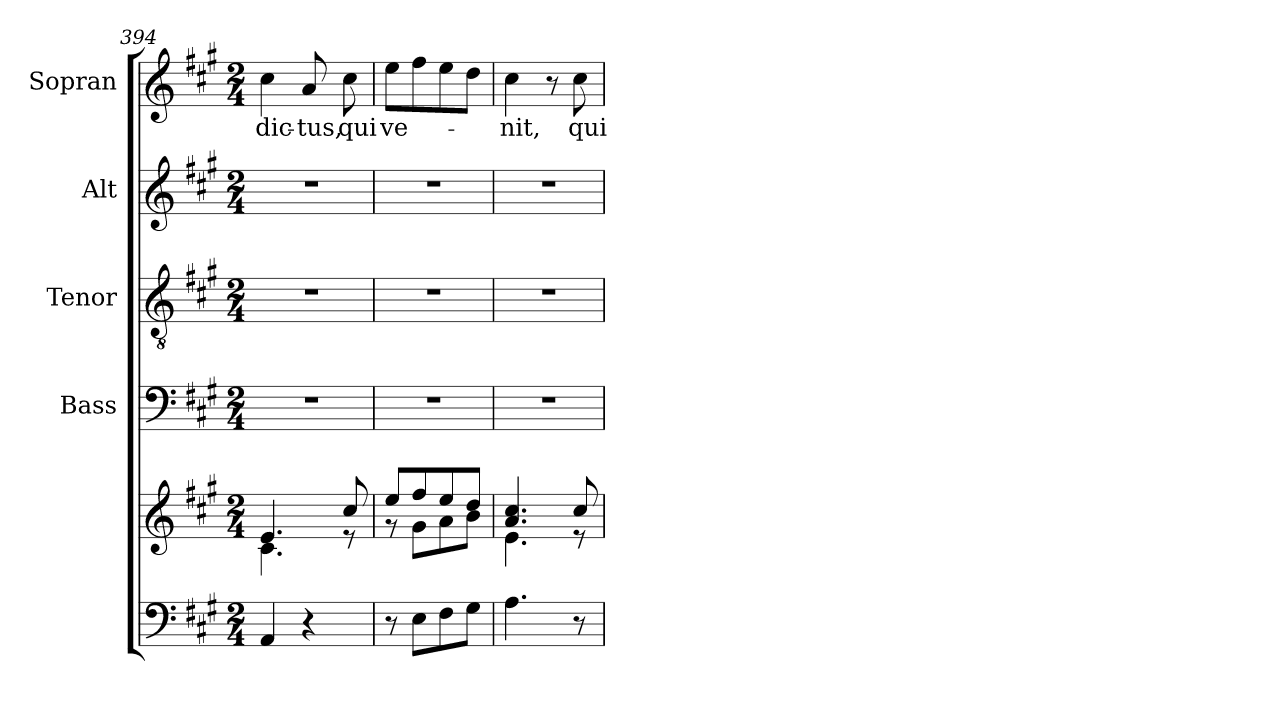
**kern	**kern	**kern	**kern	**kern	**kern	**text
*part5	*part5	*part4	*part3	*part2	*part1	*part1
*staff6	*staff5	*staff4	*staff3	*staff2	*staff1	*staff1
*	*	*I"Bass	*I"Tenor	*I"Alt	*I"Sopran	*
*	*	*I'B.	*I'T.	*I'A.	*I'S.	*
*clefF4	*clefG2	*clefF4	*clefGv2	*clefG2	*clefG2	*
*k[f#c#g#]	*k[f#c#g#]	*k[f#c#g#]	*k[f#c#g#]	*k[f#c#g#]	*k[f#c#g#]	*
*A:	*A:	*A:	*A:	*A:	*A:	*
*M2/4	*M2/4	*M2/4	*M2/4	*M2/4	*M2/4	*
=394	=394	=394	=394	=394	=394	=394
*	*^	*	*	*	*	*
!	!	!	!	!	!	!	!LO:LY:b
4AA/	4.e/	4.c#\	2r	2r	2r	4cc#\	-dic-
!	!	!	!	!	!	!	!LO:LY:b
4r	.	.	.	.	.	8a/	-tus,
!	!	!	!	!	!	!	!LO:LY:b
.	8cc#/	8re	.	.	.	8cc#\	qui
=395	=395	=395	=395	=395	=395	=395	=395
!	!	!	!	!	!	!	!LO:LY:b
8r	8ee/L	8rf	2r	2r	2r	8ee\L	ve-
8E\L	8ff#/	8g#\L	.	.	.	8ff#\	.
8F#\	8ee/	8a\	.	.	.	8ee\	.
8G#\J	8dd/J	8b\J	.	.	.	8dd\J	.
=396	=396	=396	=396	=396	=396	=396	=396
!	!	!	!	!	!	!	!LO:LY:b
4.A\	4.a/ 4.cc#/	4.e\	2r	2r	2r	4cc#\	-nit,
.	.	.	.	.	.	8r	.
!	!	!	!	!	!	!	!LO:LY:b
8r	8cc#/	8re	.	.	.	8cc#\	qui
*	*v	*v	*	*	*	*	*
=	=	=	=	=	=	=
*-	*-	*-	*-	*-	*-	*-
